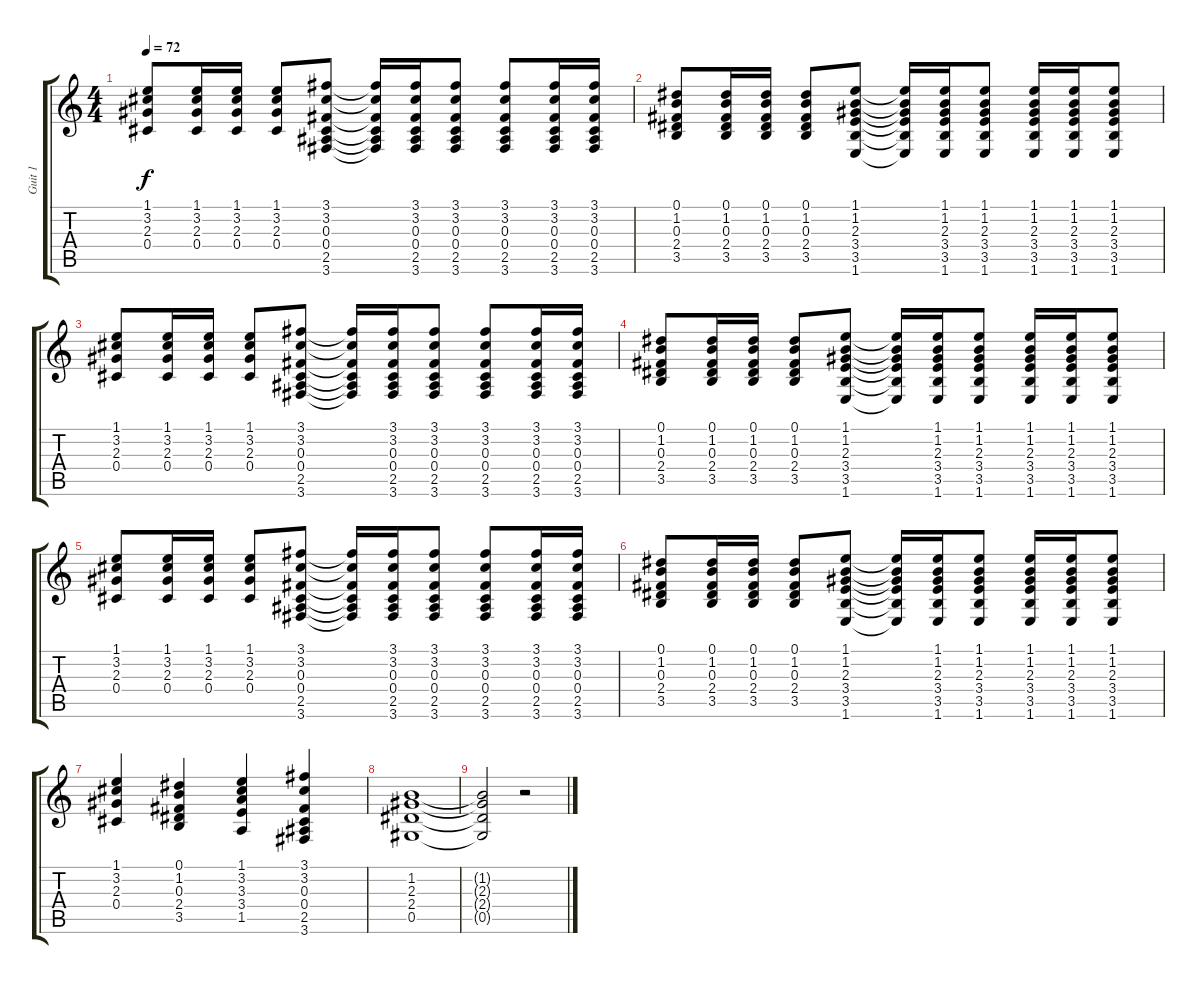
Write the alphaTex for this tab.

\track ("Guit 1" "Guit 1") {instrument acousticguitarsteel}
\staff {score tabs}
\tuning (Eb4 Bb3 Gb3 Db3 Ab2 Eb2) {hide}
\ts (4 4)
\tempo 72
\clef g2
\ks c
(1.1 3.2 2.3 0.4).8{dy f} (1.1 3.2 2.3 0.4).16 (1.1 3.2 2.3 0.4).16 (1.1 3.2 2.3 0.4).8 (3.1 3.2 0.3 0.4 2.5 3.6).8 (3.1{t} 3.2{t} 0.3{t} 0.4{t} 2.5{t} 3.6{t}).16 (3.1 3.2 0.3 0.4 2.5 3.6).16 (3.1 3.2 0.3 0.4 2.5 3.6).8 (3.1 3.2 0.3 0.4 2.5 3.6).8 (3.1 3.2 0.3 0.4 2.5 3.6).16 (3.1 3.2 0.3 0.4 2.5 3.6).16 |
(0.1 1.2 0.3 2.4 3.5).8 (0.1 1.2 0.3 2.4 3.5).16 (0.1 1.2 0.3 2.4 3.5).16 (0.1 1.2 0.3 2.4 3.5).8 (1.1 1.2 2.3 3.4 3.5 1.6).8 (1.1{t} 1.2{t} 2.3{t} 3.4{t} 3.5{t} 1.6{t}).16 (1.1 1.2 2.3 3.4 3.5 1.6).16 (1.1 1.2 2.3 3.4 3.5 1.6).8 (1.1 1.2 2.3 3.4 3.5 1.6).16 (1.1 1.2 2.3 3.4 3.5 1.6).16 (1.1 1.2 2.3 3.4 3.5 1.6).8 |
(1.1 3.2 2.3 0.4).8 (1.1 3.2 2.3 0.4).16 (1.1 3.2 2.3 0.4).16 (1.1 3.2 2.3 0.4).8 (3.1 3.2 0.3 0.4 2.5 3.6).8 (3.1{t} 3.2{t} 0.3{t} 0.4{t} 2.5{t} 3.6{t}).16 (3.1 3.2 0.3 0.4 2.5 3.6).16 (3.1 3.2 0.3 0.4 2.5 3.6).8 (3.1 3.2 0.3 0.4 2.5 3.6).8 (3.1 3.2 0.3 0.4 2.5 3.6).16 (3.1 3.2 0.3 0.4 2.5 3.6).16 |
(0.1 1.2 0.3 2.4 3.5).8 (0.1 1.2 0.3 2.4 3.5).16 (0.1 1.2 0.3 2.4 3.5).16 (0.1 1.2 0.3 2.4 3.5).8 (1.1 1.2 2.3 3.4 3.5 1.6).8 (1.1{t} 1.2{t} 2.3{t} 3.4{t} 3.5{t} 1.6{t}).16 (1.1 1.2 2.3 3.4 3.5 1.6).16 (1.1 1.2 2.3 3.4 3.5 1.6).8 (1.1 1.2 2.3 3.4 3.5 1.6).16 (1.1 1.2 2.3 3.4 3.5 1.6).16 (1.1 1.2 2.3 3.4 3.5 1.6).8 |
(1.1 3.2 2.3 0.4).8 (1.1 3.2 2.3 0.4).16 (1.1 3.2 2.3 0.4).16 (1.1 3.2 2.3 0.4).8 (3.1 3.2 0.3 0.4 2.5 3.6).8 (3.1{t} 3.2{t} 0.3{t} 0.4{t} 2.5{t} 3.6{t}).16 (3.1 3.2 0.3 0.4 2.5 3.6).16 (3.1 3.2 0.3 0.4 2.5 3.6).8 (3.1 3.2 0.3 0.4 2.5 3.6).8 (3.1 3.2 0.3 0.4 2.5 3.6).16 (3.1 3.2 0.3 0.4 2.5 3.6).16 |
(0.1 1.2 0.3 2.4 3.5).8 (0.1 1.2 0.3 2.4 3.5).16 (0.1 1.2 0.3 2.4 3.5).16 (0.1 1.2 0.3 2.4 3.5).8 (1.1 1.2 2.3 3.4 3.5 1.6).8 (1.1{t} 1.2{t} 2.3{t} 3.4{t} 3.5{t} 1.6{t}).16 (1.1 1.2 2.3 3.4 3.5 1.6).16 (1.1 1.2 2.3 3.4 3.5 1.6).8 (1.1 1.2 2.3 3.4 3.5 1.6).16 (1.1 1.2 2.3 3.4 3.5 1.6).16 (1.1 1.2 2.3 3.4 3.5 1.6).8 |
(1.1 3.2 2.3 0.4).4 (0.1 1.2 0.3 2.4 3.5).4 (1.1 3.2 3.3 3.4 1.5).4 (3.1 3.2 0.3 0.4 2.5 3.6).4 |
(1.2 2.3 2.4 0.5).1 |
(1.2{t} 2.3{t} 2.4{t} 0.5{t}).2 r.2
